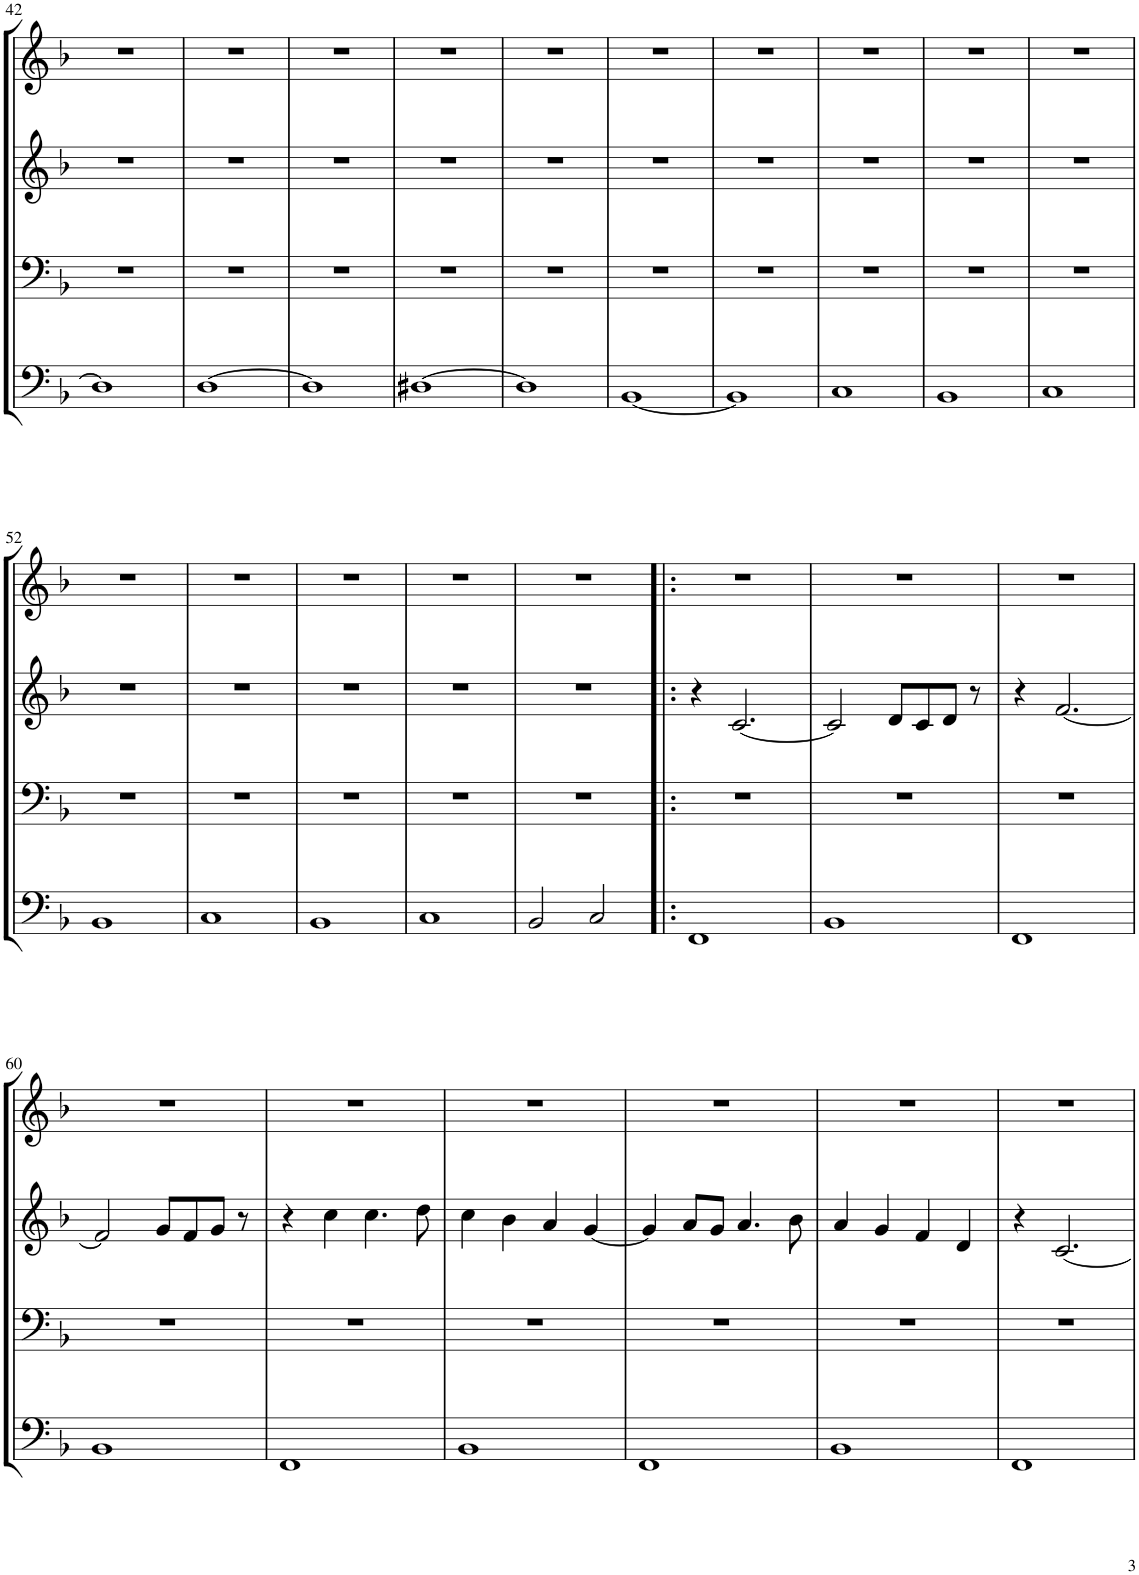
**kern	**kern	**kern	**kern
*part4	*part3	*part2	*part1
*staff4	*staff3	*staff2	*staff1
*I"Tuba	*I"Trombone	*I"Bb Trumpet 2	*I"Bb Trumpet 1
*I'Tba	*I'Trb	*I'Tpt	*I'Tpt
!!LO:PB:g=z
*clefF4	*clefF4	*clefG2	*clefG2
*	*	*ITrd1c2	*ITrd1c2
*k[b-]	*k[b-]	*k[b-]	*k[b-]
*M4/4	*M4/4	*M4/4	*M4/4
=42	=42	=42	=42
1D#]	1r	1r	1r
=43	=43	=43	=43
[1D	1r	1r	1r
=44	=44	=44	=44
1D]	1r	1r	1r
=45	=45	=45	=45
[1D#X	1r	1r	1r
=46	=46	=46	=46
1D#]	1r	1r	1r
=47	=47	=47	=47
[1BB-	1r	1r	1r
=48	=48	=48	=48
1BB-]	1r	1r	1r
=49	=49	=49	=49
1C	1r	1r	1r
=50	=50	=50	=50
1BB-	1r	1r	1r
=51	=51	=51	=51
1C	1r	1r	1r
!!LO:LB:g=z
=52	=52	=52	=52
1BB-	1r	1r	1r
=53	=53	=53	=53
1C	1r	1r	1r
=54	=54	=54	=54
1BB-	1r	1r	1r
=55	=55	=55	=55
1C	1r	1r	1r
=56	=56	=56	=56
2BB-/	1r	1r	1r
2C/	.	.	.
=57!|:	=57!|:	=57!|:	=57!|:
1FF	1r	4r	1r
.	.	[2.c/	.
=58	=58	=58	=58
1BB-	1r	2c/]	1r
.	.	8d/L	.
.	.	8c/	.
.	.	8d/J	.
.	.	8r	.
=59	=59	=59	=59
1FF	1r	4r	1r
.	.	[2.f/	.
!!LO:LB:g=z
=60	=60	=60	=60
1BB-	1r	2f/]	1r
.	.	8g/L	.
.	.	8f/	.
.	.	8g/J	.
.	.	8r	.
=61	=61	=61	=61
1FF	1r	4r	1r
.	.	4cc\	.
.	.	4.cc\	.
.	.	8dd\	.
=62	=62	=62	=62
1BB-	1r	4cc\	1r
.	.	4b-\	.
.	.	4a/	.
.	.	[4g/	.
=63	=63	=63	=63
1FF	1r	4g/]	1r
.	.	8a/L	.
.	.	8g/J	.
.	.	4.a/	.
.	.	8b-\	.
=64	=64	=64	=64
1BB-	1r	4a/	1r
.	.	4g/	.
.	.	4f/	.
.	.	4d/	.
=65	=65	=65	=65
1FF	1r	4r	1r
.	.	[2.c/	.
=	=	=	=
*-	*-	*-	*-
